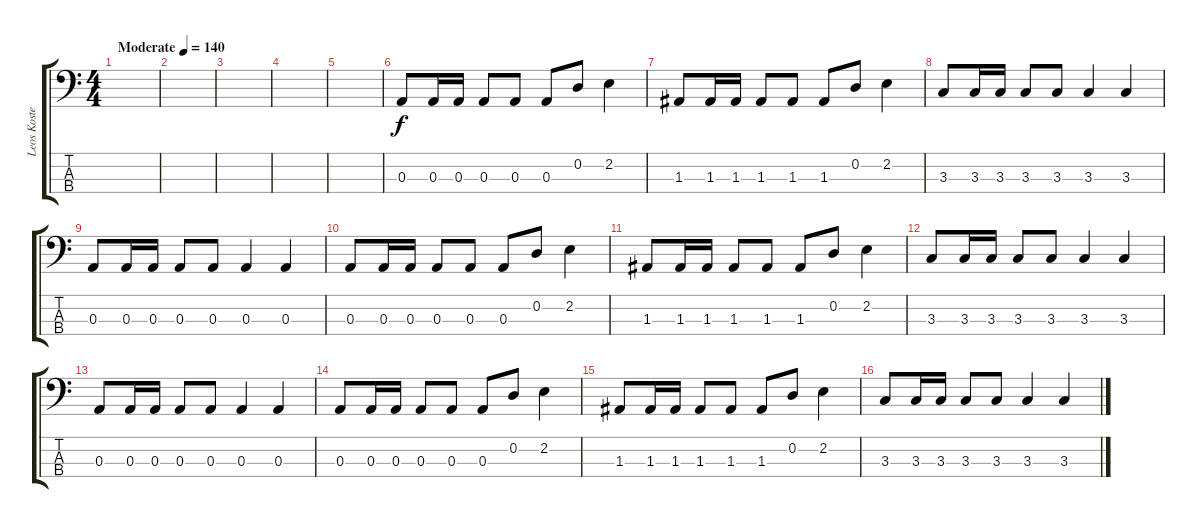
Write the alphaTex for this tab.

\track ("Leos Kostelecky" "Leos Koste") {instrument electricbassfinger}
\staff {score tabs}
\tuning (G2 D2 A1 E1) {hide}
\ts (4 4)
\tempo (140 "Moderate")
\clef f4
\ks c
|
|
|
|
|
0.3.8 0.3.16 0.3.16 0.3.8 0.3.8 0.3.8 0.2.8 2.2.4 |
1.3.8 1.3.16 1.3.16 1.3.8 1.3.8 1.3.8 0.2.8 2.2.4 |
3.3.8 3.3.16 3.3.16 3.3.8 3.3.8 3.3.4 3.3.4 |
0.3.8 0.3.16 0.3.16 0.3.8 0.3.8 0.3.4 0.3.4 |
0.3.8 0.3.16 0.3.16 0.3.8 0.3.8 0.3.8 0.2.8 2.2.4 |
1.3.8 1.3.16 1.3.16 1.3.8 1.3.8 1.3.8 0.2.8 2.2.4 |
3.3.8 3.3.16 3.3.16 3.3.8 3.3.8 3.3.4 3.3.4 |
0.3.8 0.3.16 0.3.16 0.3.8 0.3.8 0.3.4 0.3.4 |
0.3.8 0.3.16 0.3.16 0.3.8 0.3.8 0.3.8 0.2.8 2.2.4 |
1.3.8 1.3.16 1.3.16 1.3.8 1.3.8 1.3.8 0.2.8 2.2.4 |
3.3.8 3.3.16 3.3.16 3.3.8 3.3.8 3.3.4 3.3.4
